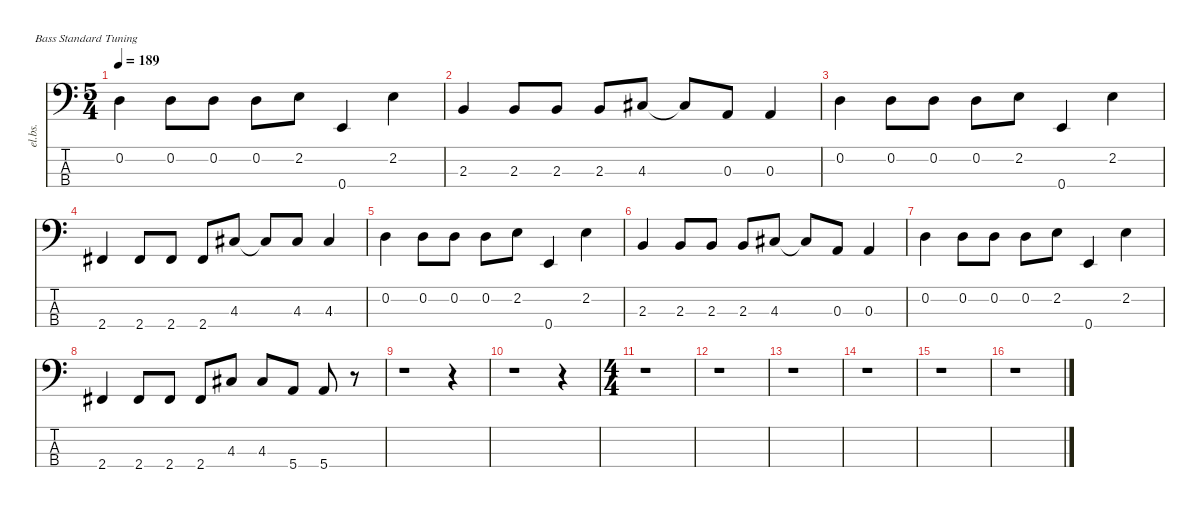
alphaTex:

\defaultSystemsLayout 4
\hideDynamics
\bracketExtendMode nobrackets
\track ("Ba_MODO" "el.bs.") {instrument electricbassfinger}
\staff {score tabs}
\tuning (G2 D2 A1 E1)
\ts (5 4)
\tempo 189
\clef f4
\ks aminor
0.2.4{dy ff beam Down} 0.2.8{beam Down} 0.2.8{beam Down} 0.2.8{beam Down} 2.2.8{beam Down} 0.4.4{beam Up} 2.2.4{beam Down} |
2.3.4{beam Up} 2.3.8{beam Up} 2.3.8{beam Up} 2.3.8{beam Up} 4.3{acc #}.8{beam Up} 4.3{t acc #}.8{beam Up} 0.3.8{beam Up} 0.3.4{beam Up} |
0.2.4{beam Down} 0.2.8{beam Down} 0.2.8{beam Down} 0.2.8{beam Down} 2.2.8{beam Down} 0.4.4{beam Up} 2.2.4{beam Down} |
2.4{acc #}.4{beam Up} 2.4{acc #}.8{beam Up} 2.4{acc #}.8{beam Up} 2.4{acc #}.8{beam Up} 4.3{acc #}.8{beam Up} 4.3{t acc #}.8{beam Up} 4.3{acc #}.8{beam Up} 4.3{acc #}.4{beam Up} |
0.2.4{beam Down} 0.2.8{beam Down} 0.2.8{beam Down} 0.2.8{beam Down} 2.2.8{beam Down} 0.4.4{beam Up} 2.2.4{beam Down} |
2.3.4{beam Up} 2.3.8{beam Up} 2.3.8{beam Up} 2.3.8{beam Up} 4.3{acc #}.8{beam Up} 4.3{t acc #}.8{beam Up} 0.3.8{beam Up} 0.3.4{beam Up} |
0.2.4{beam Down} 0.2.8{beam Down} 0.2.8{beam Down} 0.2.8{beam Down} 2.2.8{beam Down} 0.4.4{beam Up} 2.2.4{beam Down} |
2.4{acc #}.4{beam Up} 2.4{acc #}.8{beam Up} 2.4{acc #}.8{beam Up} 2.4{acc #}.8{beam Up} 4.3{acc #}.8{dy f beam Up} 4.3{acc #}.8{dy fff beam Up} 5.4.8{dy mf beam Up} 5.4.8{dy fff beam Up} r.8{beam Down} |
r.1{beam Down} r.4{beam Down} |
r.1{beam Down} r.4{beam Down} |
\ts (4 4)
\ks c
r.1{beam Down} |
r.1{beam Down} |
r.1{beam Down} |
r.1{beam Down} |
r.1{beam Down} |
r.1{beam Down}
